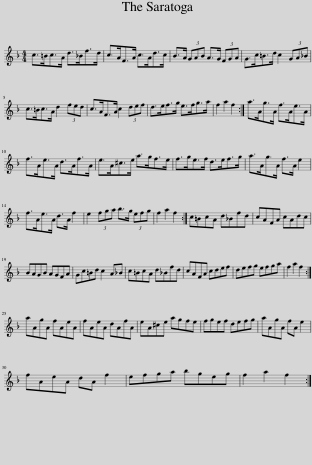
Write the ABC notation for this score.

X:1
L:1/8
M:4/4
I:linebreak $
K:F
V:1 treble
V:1
 c>=Bc>A d>_Bf>d | c>AF>A c>Ad>c | B>A (3GAB A>G (3FGA | G>c=B>d c2 (3GA_B |$ c>=Bc>A d2 (3fed | %5
 c>AF>A c2 (3def | d>ef>g e>fg>a | f2 a2 f2 :| a>Ag>A f>Ae>A |$ f>Ae>A d>Af>A | %10
 e>A^c>e a>gf>e | f>ge>f d>ef>g | a>Ag>A f>A e2 |$ f>Ae>A d>A f2 | e2 (3fga b>g (3efg | %15
 f2 a2 f2 :| c=BcA d_Bfd | cAFA cAdc |$ BAGB AGFA | Gc=Bd c2 A_B | %20
 c=BcA d_Bfd | cAFA cdef | defg efga | f2 a2 f2 :|$ aAgA fAeA | %25
 fAeA dAfA | eA^ce agfe | fgef defg | aAgA fA e2 |$ fAeA dA f2 | %30
 efga bgeg | f2 a2 f2 :| %32
